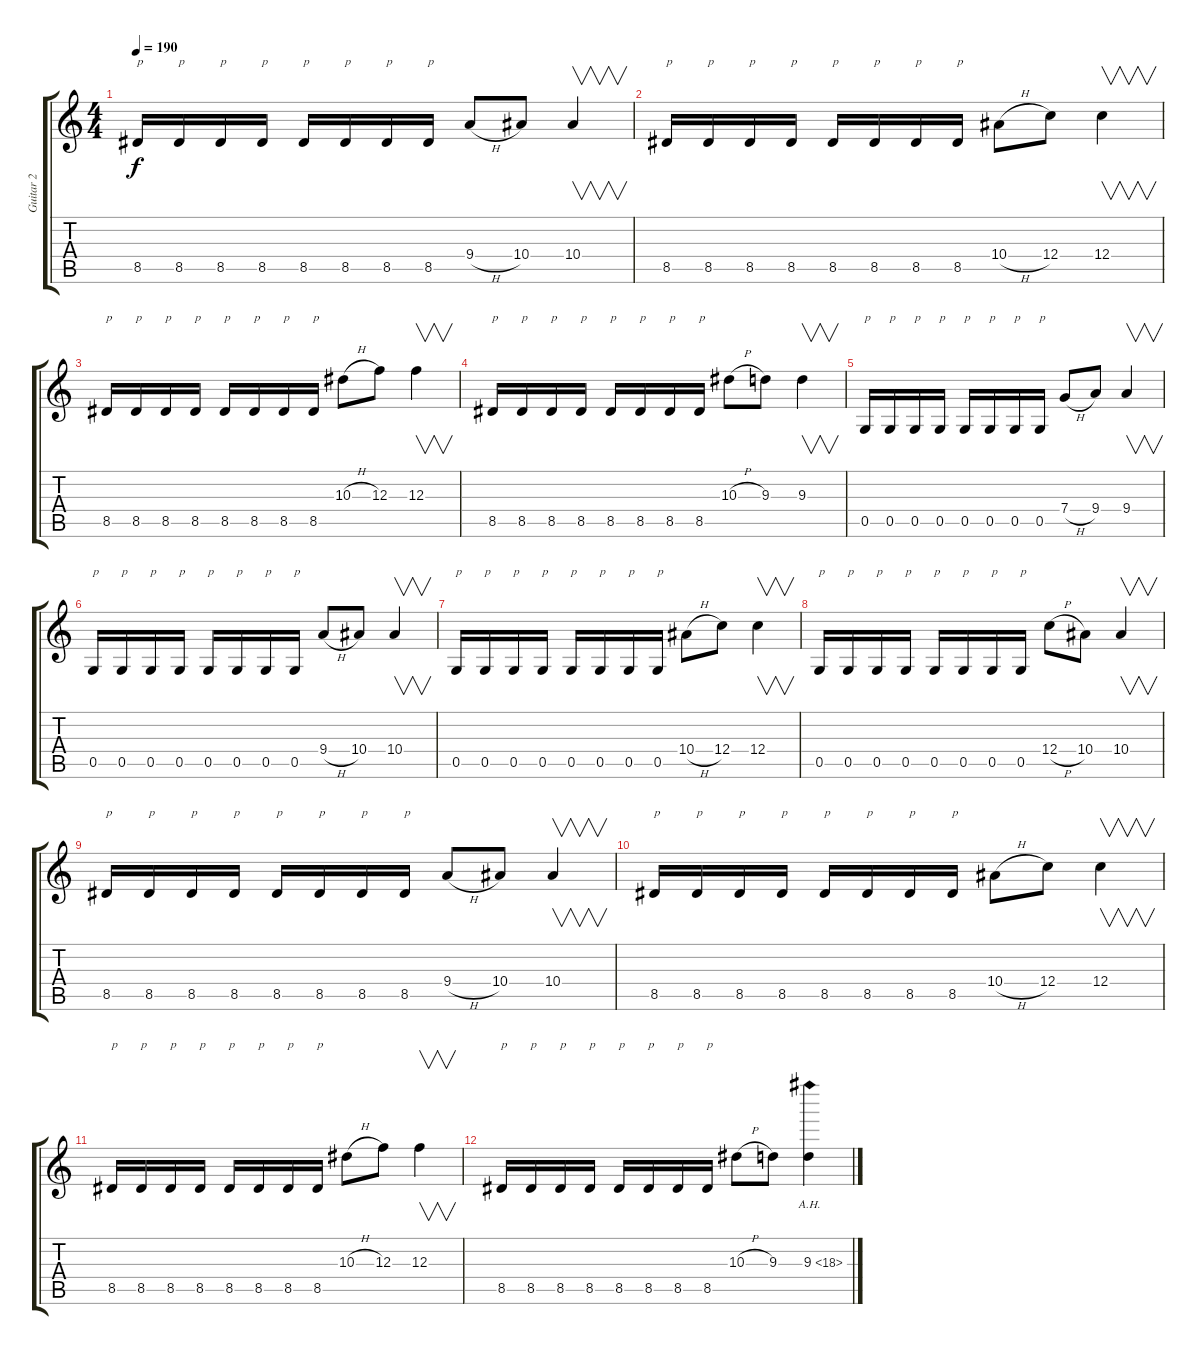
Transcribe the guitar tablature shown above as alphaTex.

\track ("Guitar 2" "Guitar 2") {instrument distortionguitar}
\staff {score tabs}
\tuning (D4 A3 F3 C3 G2 D2) {hide}
\ts (4 4)
\tempo 190
\clef g2
\ks c
8.5.16{txt "p" dy f} 8.5.16{txt "p"} 8.5.16{txt "p"} 8.5.16{txt "p"} 8.5.16{txt "p"} 8.5.16{txt "p"} 8.5.16{txt "p"} 8.5.16{txt "p"} 9.4{h}.8 10.4.8 10.4.4{v} |
8.5.16{txt "p"} 8.5.16{txt "p"} 8.5.16{txt "p"} 8.5.16{txt "p"} 8.5.16{txt "p"} 8.5.16{txt "p"} 8.5.16{txt "p"} 8.5.16{txt "p"} 10.4{h}.8 12.4.8 12.4.4{v} |
8.5.16{txt "p"} 8.5.16{txt "p"} 8.5.16{txt "p"} 8.5.16{txt "p"} 8.5.16{txt "p"} 8.5.16{txt "p"} 8.5.16{txt "p"} 8.5.16{txt "p"} 10.3{h}.8 12.3.8 12.3.4{v} |
8.5.16{txt "p"} 8.5.16{txt "p"} 8.5.16{txt "p"} 8.5.16{txt "p"} 8.5.16{txt "p"} 8.5.16{txt "p"} 8.5.16{txt "p"} 8.5.16{txt "p"} 10.3{h}.8 9.3.8 9.3.4{v} |
0.5.16{txt "p"} 0.5.16{txt "p"} 0.5.16{txt "p"} 0.5.16{txt "p"} 0.5.16{txt "p"} 0.5.16{txt "p"} 0.5.16{txt "p"} 0.5.16{txt "p"} 7.4{h}.8 9.4.8 9.4.4{v} |
0.5.16{txt "p"} 0.5.16{txt "p"} 0.5.16{txt "p"} 0.5.16{txt "p"} 0.5.16{txt "p"} 0.5.16{txt "p"} 0.5.16{txt "p"} 0.5.16{txt "p"} 9.4{h}.8 10.4.8 10.4.4{v} |
0.5.16{txt "p"} 0.5.16{txt "p"} 0.5.16{txt "p"} 0.5.16{txt "p"} 0.5.16{txt "p"} 0.5.16{txt "p"} 0.5.16{txt "p"} 0.5.16{txt "p"} 10.4{h}.8 12.4.8 12.4.4{v} |
0.5.16{txt "p"} 0.5.16{txt "p"} 0.5.16{txt "p"} 0.5.16{txt "p"} 0.5.16{txt "p"} 0.5.16{txt "p"} 0.5.16{txt "p"} 0.5.16{txt "p"} 12.4{h}.8 10.4.8 10.4.4{v} |
8.5.16{txt "p"} 8.5.16{txt "p"} 8.5.16{txt "p"} 8.5.16{txt "p"} 8.5.16{txt "p"} 8.5.16{txt "p"} 8.5.16{txt "p"} 8.5.16{txt "p"} 9.4{h}.8 10.4.8 10.4.4{v} |
8.5.16{txt "p"} 8.5.16{txt "p"} 8.5.16{txt "p"} 8.5.16{txt "p"} 8.5.16{txt "p"} 8.5.16{txt "p"} 8.5.16{txt "p"} 8.5.16{txt "p"} 10.4{h}.8 12.4.8 12.4.4{v} |
8.5.16{txt "p"} 8.5.16{txt "p"} 8.5.16{txt "p"} 8.5.16{txt "p"} 8.5.16{txt "p"} 8.5.16{txt "p"} 8.5.16{txt "p"} 8.5.16{txt "p"} 10.3{h}.8 12.3.8 12.3.4{v} |
8.5.16{txt "p"} 8.5.16{txt "p"} 8.5.16{txt "p"} 8.5.16{txt "p"} 8.5.16{txt "p"} 8.5.16{txt "p"} 8.5.16{txt "p"} 8.5.16{txt "p"} 10.3{h}.8 9.3.8 9.3{ah 9}.4
